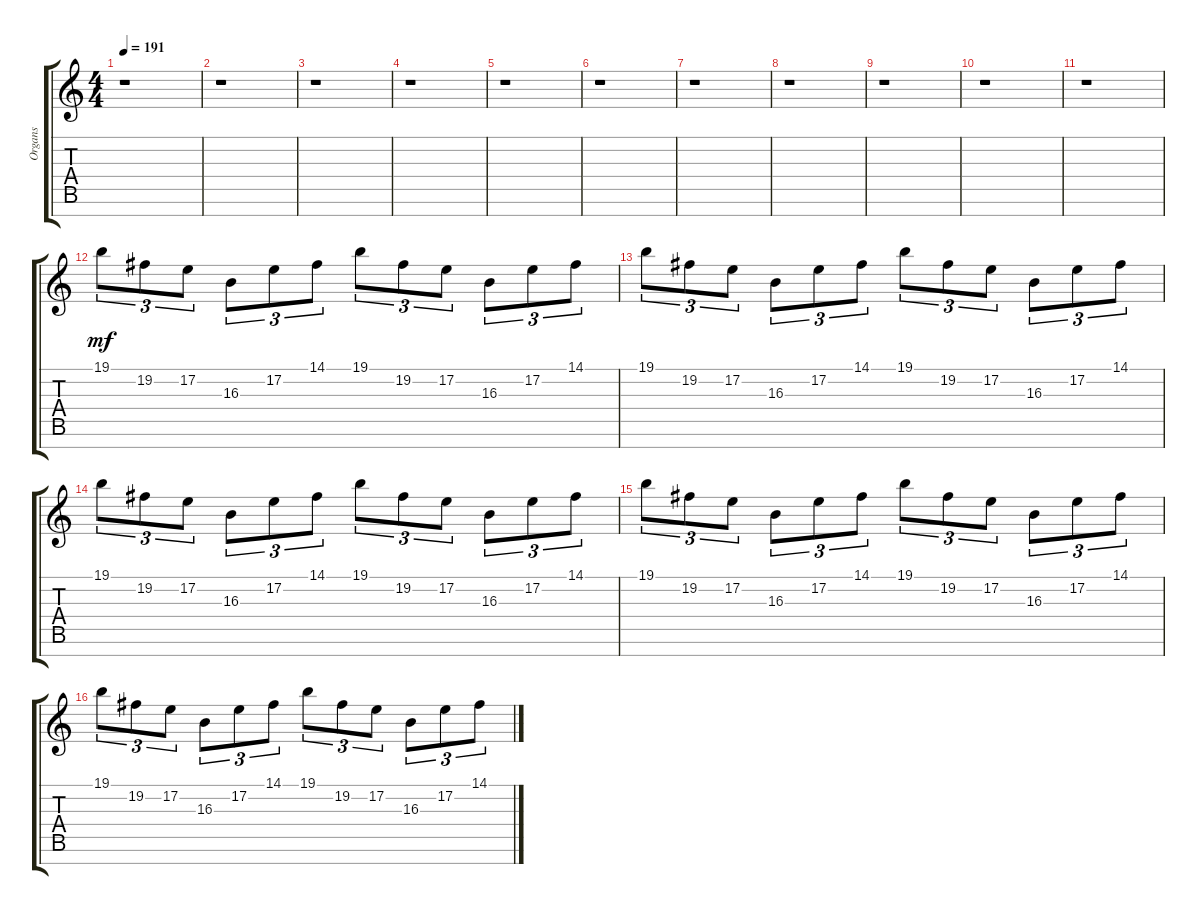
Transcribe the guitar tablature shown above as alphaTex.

\track ("Organs" "Organs") {instrument rockorgan}
\staff {score tabs}
\tuning (E4 B3 G3 D3 A2 E2 B1) {hide}
\ts (4 4)
\tempo 191
\clef g2
\ks c
r.1{dy f} |
r.1 |
r.1 |
r.1 |
r.1 |
r.1 |
r.1 |
r.1 |
r.1 |
r.1 |
r.1 |
19.1.8{tu (3 2) dy mf} 19.2.8{tu (3 2)} 17.2.8{tu (3 2)} 16.3.8{tu (3 2)} 17.2.8{tu (3 2)} 14.1.8{tu (3 2)} 19.1.8{tu (3 2)} 19.2.8{tu (3 2)} 17.2.8{tu (3 2)} 16.3.8{tu (3 2)} 17.2.8{tu (3 2)} 14.1.8{tu (3 2)} |
19.1.8{tu (3 2)} 19.2.8{tu (3 2)} 17.2.8{tu (3 2)} 16.3.8{tu (3 2)} 17.2.8{tu (3 2)} 14.1.8{tu (3 2)} 19.1.8{tu (3 2)} 19.2.8{tu (3 2)} 17.2.8{tu (3 2)} 16.3.8{tu (3 2)} 17.2.8{tu (3 2)} 14.1.8{tu (3 2)} |
19.1.8{tu (3 2)} 19.2.8{tu (3 2)} 17.2.8{tu (3 2)} 16.3.8{tu (3 2)} 17.2.8{tu (3 2)} 14.1.8{tu (3 2)} 19.1.8{tu (3 2)} 19.2.8{tu (3 2)} 17.2.8{tu (3 2)} 16.3.8{tu (3 2)} 17.2.8{tu (3 2)} 14.1.8{tu (3 2)} |
19.1.8{tu (3 2)} 19.2.8{tu (3 2)} 17.2.8{tu (3 2)} 16.3.8{tu (3 2)} 17.2.8{tu (3 2)} 14.1.8{tu (3 2)} 19.1.8{tu (3 2)} 19.2.8{tu (3 2)} 17.2.8{tu (3 2)} 16.3.8{tu (3 2)} 17.2.8{tu (3 2)} 14.1.8{tu (3 2)} |
19.1.8{tu (3 2)} 19.2.8{tu (3 2)} 17.2.8{tu (3 2)} 16.3.8{tu (3 2)} 17.2.8{tu (3 2)} 14.1.8{tu (3 2)} 19.1.8{tu (3 2)} 19.2.8{tu (3 2)} 17.2.8{tu (3 2)} 16.3.8{tu (3 2)} 17.2.8{tu (3 2)} 14.1.8{tu (3 2)}
